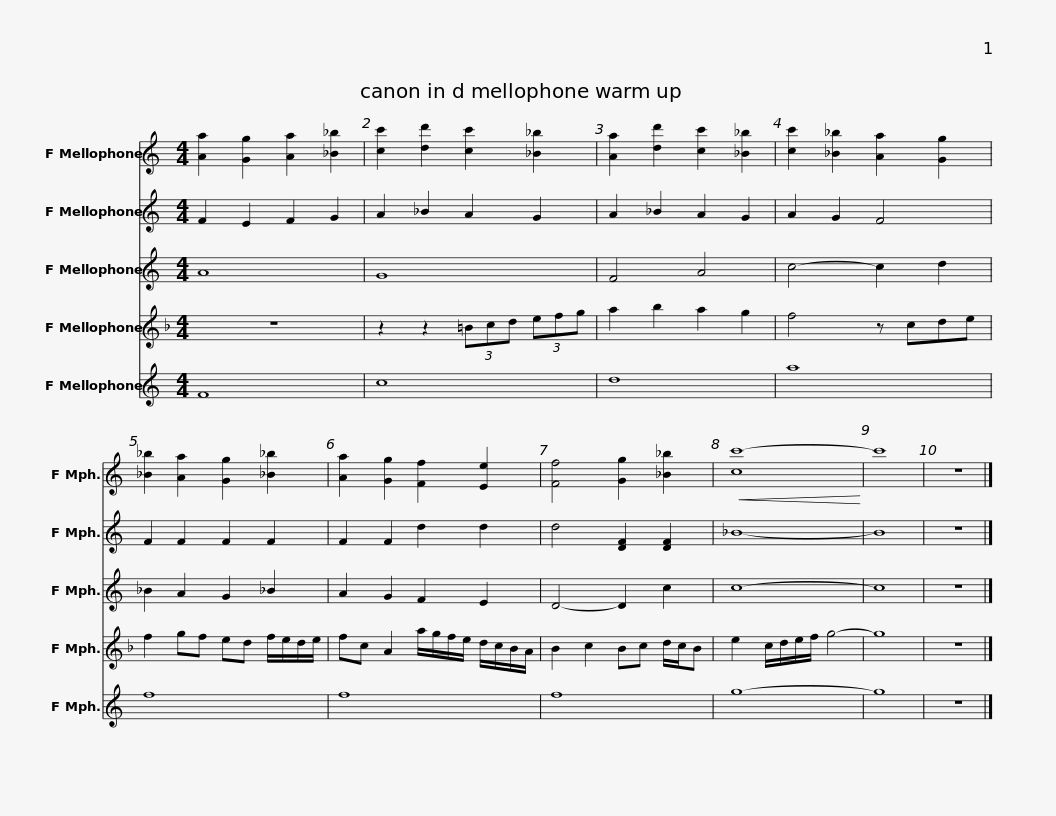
X:1
%%score 1 2 3 4 5
L:1/8
M:4/4
I:linebreak $
K:none
V:1 treble transpose=-7
V:2 treble transpose=-7
V:3 treble transpose=-7
V:4 treble transpose=-7
V:5 treble transpose=-7
V:1
[K:C] [Aa]2 [Gg]2 [Aa]2 [_B_b]2 | [cc']2 [dd']2 [cc']2 [_B_b]2 | [Aa]2 [dd']2 [cc']2 [_B_b]2 | [cc']2 [_B_b]2 [Aa]2 [Gg]2 |$ [_B_b]2 [Aa]2 [Gg]2 [_B_b]2 | %5
 [Aa]2 [Gg]2 [Ff]2 [Ee]2 | [Ff]4 [Gg]2 [_B_b]2 |!<(! [cc'-]8!<)! | c'8 | z8 |] %10
V:2
[K:C] F2 E2 F2 G2 | A2 _B2 A2 G2 | A2 _B2 A2 G2 | A2 G2 F4 |$ F2 F2 F2 F2 | %5
 F2 F2 d2 d2 | d4 [DF]2 [DF]2 | _B8- | B8 | z8 |] %10
V:3
[K:C] A8 | G8 | F4 A4 | c4- c2 d2 |$ _B2 A2 G2 _B2 | %5
 A2 G2 F2 E2 | D4- D2 c2 | c8- | c8 | z8 |] %10
V:4
[K:F] z8 | z2 z2 (3=Bcd (3efg | a2 b2 a2 g2 | f4 z cde |$ f2 gf ed f/e/d/e/ | %5
 fc A2 a/g/f/e/ d/c/B/A/ | B2 c2 Bc d/c/B | e2 c/d/e/f/ g4- | g8 | z8 |] %10
V:5
[K:C] F8 | c8 | d8 | a8 |$ f8 | %5
 f8 | f8 | g8- | g8 | z8 |] %10
